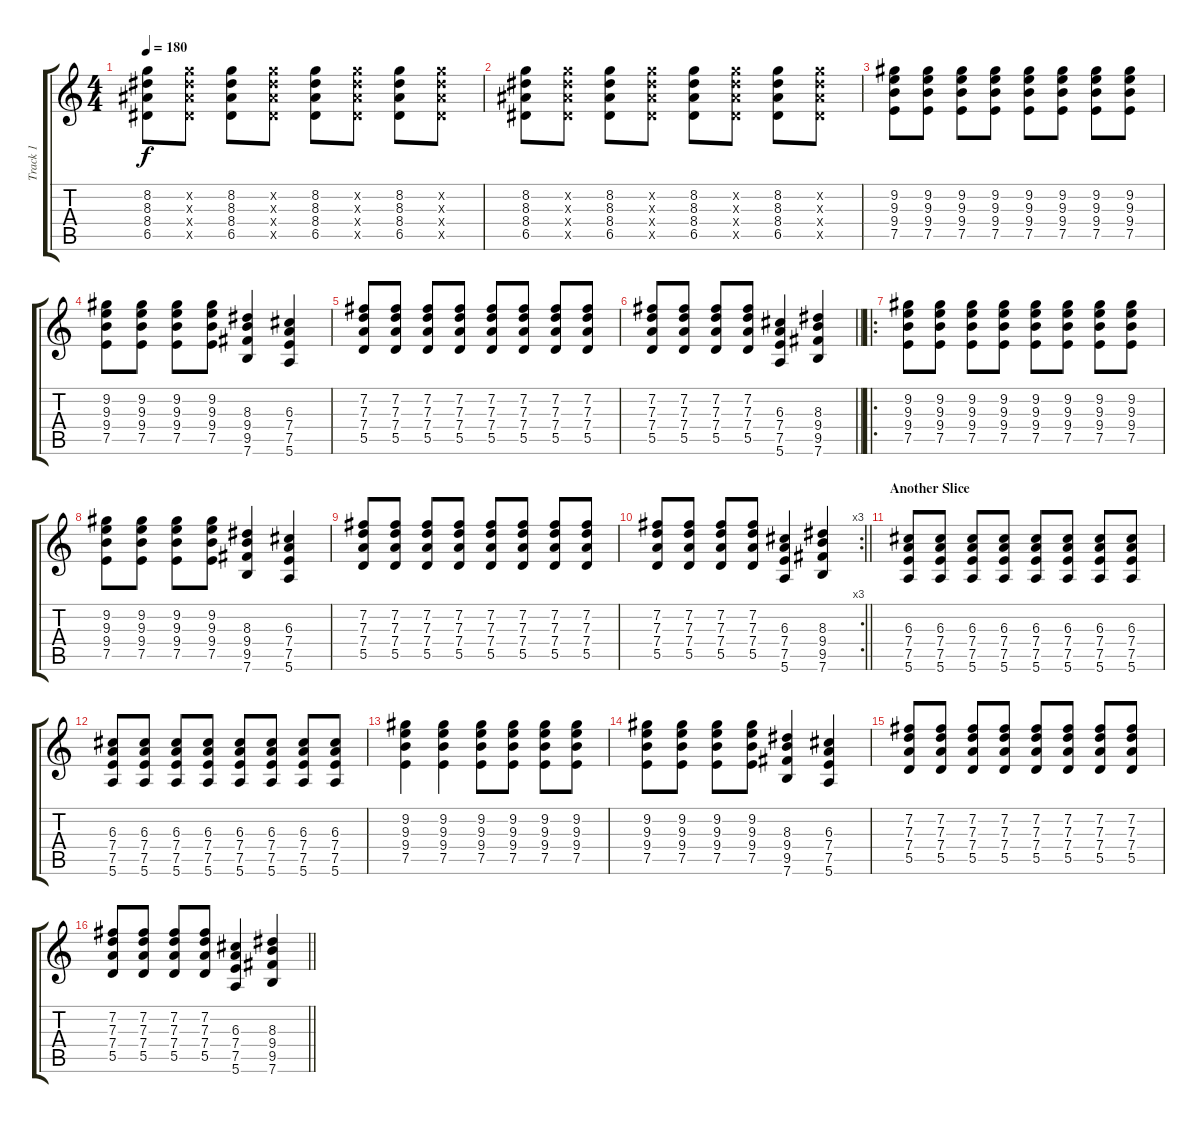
\track ("Track 1" "Track 1") {instrument overdrivenguitar}
\staff {score tabs}
\tuning (E4 B3 G3 D3 A2 E2) {hide}
\ts (4 4)
\tempo 180
\clef g2
\ks c
(8.2 8.3 8.4 6.5).8{dy f} (8.2{x} 8.3{x} 8.4{x} 6.5{x}).8 (8.2 8.3 8.4 6.5).8 (8.2{x} 8.3{x} 8.4{x} 6.5{x}).8 (8.2 8.3 8.4 6.5).8 (8.2{x} 8.3{x} 8.4{x} 6.5{x}).8 (8.2 8.3 8.4 6.5).8 (8.2{x} 8.3{x} 8.4{x} 6.5{x}).8 |
(8.2 8.3 8.4 6.5).8 (8.2{x} 8.3{x} 8.4{x} 6.5{x}).8 (8.2 8.3 8.4 6.5).8 (8.2{x} 8.3{x} 8.4{x} 6.5{x}).8 (8.2 8.3 8.4 6.5).8 (8.2{x} 8.3{x} 8.4{x} 6.5{x}).8 (8.2 8.3 8.4 6.5).8 (8.2{x} 8.3{x} 8.4{x} 6.5{x}).8 |
(9.2 9.3 9.4 7.5).8 (9.2 9.3 9.4 7.5).8 (9.2 9.3 9.4 7.5).8 (9.2 9.3 9.4 7.5).8 (9.2 9.3 9.4 7.5).8 (9.2 9.3 9.4 7.5).8 (9.2 9.3 9.4 7.5).8 (9.2 9.3 9.4 7.5).8 |
(9.2 9.3 9.4 7.5).8 (9.2 9.3 9.4 7.5).8 (9.2 9.3 9.4 7.5).8 (9.2 9.3 9.4 7.5).8 (8.3 9.4 9.5 7.6).4 (6.3 7.4 7.5 5.6).4 |
(7.2 7.3 7.4 5.5).8 (7.2 7.3 7.4 5.5).8 (7.2 7.3 7.4 5.5).8 (7.2 7.3 7.4 5.5).8 (7.2 7.3 7.4 5.5).8 (7.2 7.3 7.4 5.5).8 (7.2 7.3 7.4 5.5).8 (7.2 7.3 7.4 5.5).8 |
\barLineRight lightlight
(7.2 7.3 7.4 5.5).8 (7.2 7.3 7.4 5.5).8 (7.2 7.3 7.4 5.5).8 (7.2 7.3 7.4 5.5).8 (6.3 7.4 7.5 5.6).4 (8.3 9.4 9.5 7.6).4 |
\ro
(9.2 9.3 9.4 7.5).8 (9.2 9.3 9.4 7.5).8 (9.2 9.3 9.4 7.5).8 (9.2 9.3 9.4 7.5).8 (9.2 9.3 9.4 7.5).8 (9.2 9.3 9.4 7.5).8 (9.2 9.3 9.4 7.5).8 (9.2 9.3 9.4 7.5).8 |
(9.2 9.3 9.4 7.5).8 (9.2 9.3 9.4 7.5).8 (9.2 9.3 9.4 7.5).8 (9.2 9.3 9.4 7.5).8 (8.3 9.4 9.5 7.6).4 (6.3 7.4 7.5 5.6).4 |
(7.2 7.3 7.4 5.5).8 (7.2 7.3 7.4 5.5).8 (7.2 7.3 7.4 5.5).8 (7.2 7.3 7.4 5.5).8 (7.2 7.3 7.4 5.5).8 (7.2 7.3 7.4 5.5).8 (7.2 7.3 7.4 5.5).8 (7.2 7.3 7.4 5.5).8 |
\rc 3
\barLineRight lightlight
(7.2 7.3 7.4 5.5).8 (7.2 7.3 7.4 5.5).8 (7.2 7.3 7.4 5.5).8 (7.2 7.3 7.4 5.5).8 (6.3 7.4 7.5 5.6).4 (8.3 9.4 9.5 7.6).4 |
\section ("" "Another Slice")
(6.3 7.4 7.5 5.6).8 (6.3 7.4 7.5 5.6).8 (6.3 7.4 7.5 5.6).8 (6.3 7.4 7.5 5.6).8 (6.3 7.4 7.5 5.6).8 (6.3 7.4 7.5 5.6).8 (6.3 7.4 7.5 5.6).8 (6.3 7.4 7.5 5.6).8 |
(6.3 7.4 7.5 5.6).8 (6.3 7.4 7.5 5.6).8 (6.3 7.4 7.5 5.6).8 (6.3 7.4 7.5 5.6).8 (6.3 7.4 7.5 5.6).8 (6.3 7.4 7.5 5.6).8 (6.3 7.4 7.5 5.6).8 (6.3 7.4 7.5 5.6).8 |
(9.2 9.3 9.4 7.5).4 (9.2 9.3 9.4 7.5).4 (9.2 9.3 9.4 7.5).8 (9.2 9.3 9.4 7.5).8 (9.2 9.3 9.4 7.5).8 (9.2 9.3 9.4 7.5).8 |
(9.2 9.3 9.4 7.5).8 (9.2 9.3 9.4 7.5).8 (9.2 9.3 9.4 7.5).8 (9.2 9.3 9.4 7.5).8 (8.3 9.4 9.5 7.6).4 (6.3 7.4 7.5 5.6).4 |
(7.2 7.3 7.4 5.5).8 (7.2 7.3 7.4 5.5).8 (7.2 7.3 7.4 5.5).8 (7.2 7.3 7.4 5.5).8 (7.2 7.3 7.4 5.5).8 (7.2 7.3 7.4 5.5).8 (7.2 7.3 7.4 5.5).8 (7.2 7.3 7.4 5.5).8 |
\barLineRight lightlight
(7.2 7.3 7.4 5.5).8 (7.2 7.3 7.4 5.5).8 (7.2 7.3 7.4 5.5).8 (7.2 7.3 7.4 5.5).8 (6.3 7.4 7.5 5.6).4 (8.3 9.4 9.5 7.6).4
